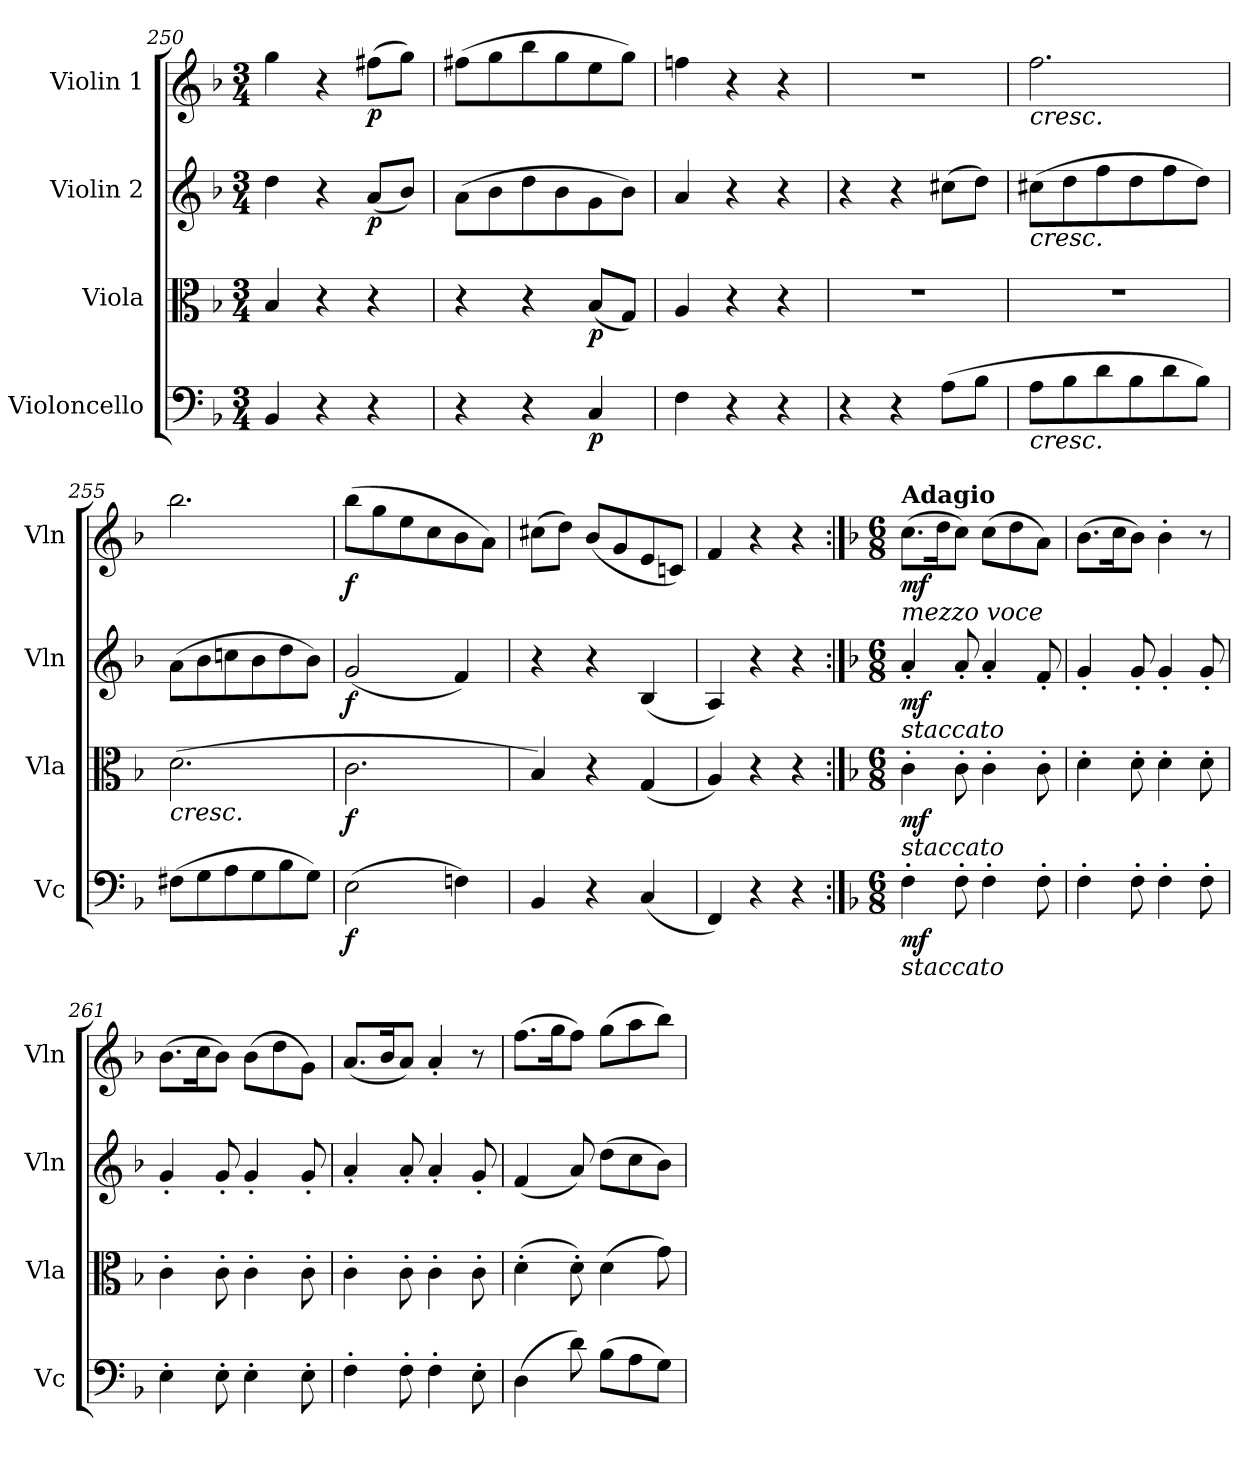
**kern	**dynam	**kern	**dynam	**kern	**dynam	**kern	**dynam
*part4	*part4	*part3	*part3	*part2	*part2	*part1	*part1
*staff4	*staff4	*staff3	*staff3	*staff2	*staff2	*staff1	*staff1
*I"Violoncello	*	*I"Viola	*	*I"Violin 2	*	*I"Violin 1	*
*I'Vc	*	*I'Vla	*	*I'Vln	*	*I'Vln	*
*clefF4	*	*clefC3	*	*clefG2	*	*clefG2	*
*k[b-]	*	*k[b-]	*	*k[b-]	*	*k[b-]	*
*M3/4	*	*M3/4	*	*M3/4	*	*M3/4	*
=250	=250	=250	=250	=250	=250	=250	=250
4BB-/	.	4B-/	.	4dd\	.	4gg\	.
4r	.	4r	.	4r	.	4r	.
!	!	!	!	!	!LO:DY:b	!	!LO:DY:b
4r	.	4r	.	(<8a/L	p	(>8ff#X\L	p
.	.	.	.	8b-/J)	.	8gg\J)	.
=251	=251	=251	=251	=251	=251	=251	=251
4r	.	4r	.	(>8a\L	.	(>8ff#X\L	.
.	.	.	.	8b-\	.	8gg\	.
4r	.	4r	.	8dd\	.	8bb-\	.
.	.	.	.	8b-\	.	8gg\	.
!	!LO:DY:b	!	!LO:DY:b	!	!	!	!
4C/	p	(<8B-/L	p	8g\	.	8ee\	.
.	.	8G/J)	.	8b-\J)	.	8gg\J)	.
!!LO:LB:g=z
=252	=252	=252	=252	=252	=252	=252	=252
4F\	.	4A/	.	4a/	.	4ffn\	.
4r	.	4r	.	4r	.	4r	.
4r	.	4r	.	4r	.	4r	.
=253	=253	=253	=253	=253	=253	=253	=253
4r	.	2.r	.	4r	.	2.r	.
4r	.	.	.	4r	.	.	.
(>8A\L	.	.	.	(>8cc#X\L	.	.	.
8B-\J	.	.	.	8dd\J)	.	.	.
=254	=254	=254	=254	=254	=254	=254	=254
!	!	!	!	!	!	!LO:TX:b:i:t=cresc.	!
!	!	!	!	!LO:TX:b:i:t=cresc.	!	!	!
!LO:TX:b:i:t=cresc.	!	!	!	!	!	!	!
8A\L	.	2.r	.	(>8cc#X\L	.	2.ff\	.
8B-\	.	.	.	8dd\	.	.	.
8d\	.	.	.	8ff\	.	.	.
8B-\	.	.	.	8dd\	.	.	.
8d\	.	.	.	8ff\	.	.	.
8B-\J)	.	.	.	8dd\J)	.	.	.
=255	=255	=255	=255	=255	=255	=255	=255
!	!	!LO:TX:b:i:t=cresc.	!	!	!	!	!
(>8F#X\L	.	(>2.d\	.	(>8a\L	.	2.bb-\	.
8G\	.	.	.	8b-\	.	.	.
8A\	.	.	.	8ccn\	.	.	.
8G\	.	.	.	8b-\	.	.	.
8B-\	.	.	.	8dd\	.	.	.
8G\J)	.	.	.	8b-\J)	.	.	.
=256	=256	=256	=256	=256	=256	=256	=256
!	!LO:DY:b	!	!LO:DY:b	!	!LO:DY:b	!	!LO:DY:b
(>2E\	f	2.c\	f	(<2g/	f	(>8bb-\L	f
.	.	.	.	.	.	8gg\	.
.	.	.	.	.	.	8ee\	.
.	.	.	.	.	.	8cc\	.
4Fn\)	.	.	.	4f/)	.	8b-\	.
.	.	.	.	.	.	8a\J)	.
=257	=257	=257	=257	=257	=257	=257	=257
4BB-/	.	4B-/)	.	4r	.	(>8cc#X\L	.
.	.	.	.	.	.	8dd\J)	.
4r	.	4r	.	4r	.	(<8b-/L	.
.	.	.	.	.	.	8g/	.
(<4C/	.	(<4G/	.	(<4B-/	.	8e/	.
.	.	.	.	.	.	8cn/J)	.
=258	=258	=258	=258	=258	=258	=258	=258
4FF/)	.	4A/)	.	4A/)	.	4f/	.
4r	.	4r	.	4r	.	4r	.
4r	.	4r	.	4r	.	4r	.
!!LO:PB:g=z
=259:|!	=259:|!	=259:|!	=259:|!	=259:|!	=259:|!	=259:|!	=259:|!
*k[b-]	*	*k[b-]	*	*k[b-]	*	*k[b-]	*
*M6/8	*	*M6/8	*	*M6/8	*	*M6/8	*
!	!	!	!	!	!	!LO:TX:b:i:t=mezzo voce	!
!	!	!	!	!	!	!LO:TX:a:B:t=Adagio	!
!	!	!	!	!LO:TX:b:i:t=staccato	!	!	!
!	!	!LO:TX:b:i:t=staccato	!	!	!	!	!
!LO:TX:b:i:t=staccato	!	!	!	!	!	!	!
!	!LO:DY:b	!	!LO:DY:b	!	!LO:DY:b	!	!LO:DY:b
4F'\	mf	4c'\	mf	4a'/	mf	(>8.cc\L	mf
.	.	.	.	.	.	16dd\K	.
8F'\	.	8c'\	.	8a'/	.	8cc\J)	.
4F'\	.	4c'\	.	4a'/	.	(>8cc\L	.
.	.	.	.	.	.	8dd\	.
8F'\	.	8c'\	.	8f'/	.	8a\J)	.
=260	=260	=260	=260	=260	=260	=260	=260
4F'\	.	4d'\	.	4g'/	.	(>8.b-\L	.
.	.	.	.	.	.	16cc\K	.
8F'\	.	8d'\	.	8g'/	.	8b-\J)	.
4F'\	.	4d'\	.	4g'/	.	4b-'\	.
8F'\	.	8d'\	.	8g'/	.	8r	.
=261	=261	=261	=261	=261	=261	=261	=261
4E'\	.	4c'\	.	4g'/	.	(>8.b-\L	.
.	.	.	.	.	.	16cc\K	.
8E'\	.	8c'\	.	8g'/	.	8b-\J)	.
4E'\	.	4c'\	.	4g'/	.	(>8b-\L	.
.	.	.	.	.	.	8dd\	.
8E'\	.	8c'\	.	8g'/	.	8g\J)	.
=262	=262	=262	=262	=262	=262	=262	=262
4F'\	.	4c'\	.	4a'/	.	(<8.a/L	.
.	.	.	.	.	.	16b-/K	.
8F'\	.	8c'\	.	8a'/	.	8a/J)	.
4F'\	.	4c'\	.	4a'/	.	4a'/	.
8E'\	.	8c'\	.	8g'/	.	8r	.
=263	=263	=263	=263	=263	=263	=263	=263
(>4D\	.	(>4d'\	.	(<4f/	.	(>8.ff\L	.
.	.	.	.	.	.	16gg\K	.
8d\)	.	8d'\)	.	8a/)	.	8ff\J)	.
(>8B-\L	.	(>4d\	.	(>8dd\L	.	(>8gg\L	.
8A\	.	.	.	8cc\	.	8aa\	.
8G\J)	.	8g\)	.	8b-\J)	.	8bb-\J)	.
=	=	=	=	=	=	=	=
*-	*-	*-	*-	*-	*-	*-	*-
